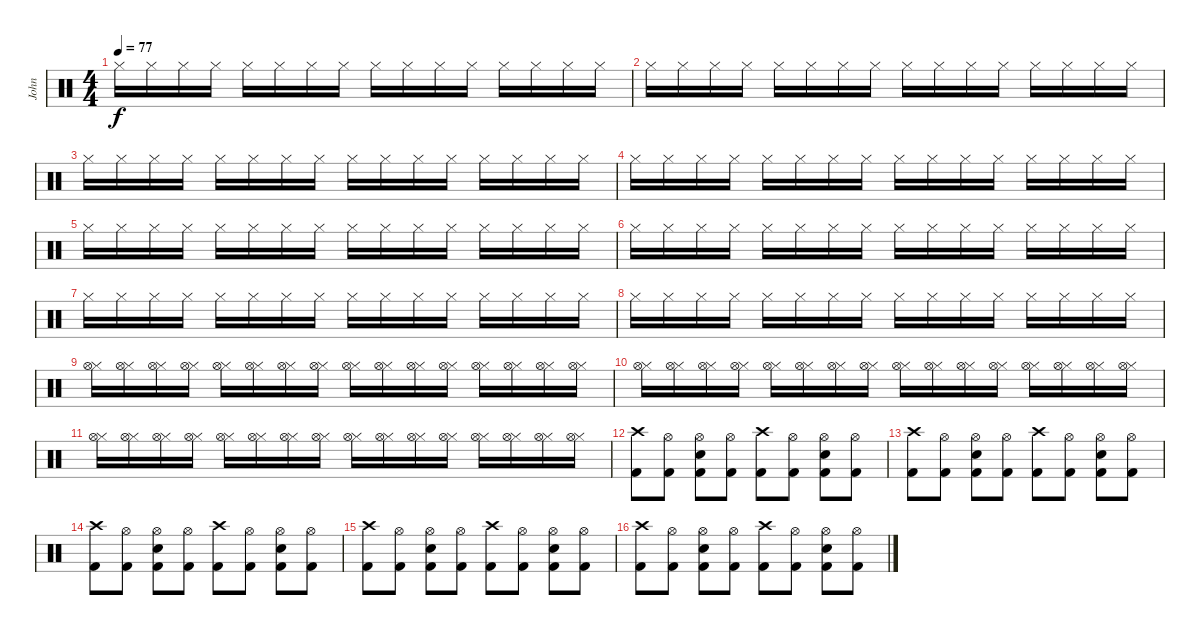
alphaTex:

\track ("John" "John") {instrument percussion}
\staff {score}
\articulation defaults
\ts (4 4)
\tempo 77
\clef neutral
\ks c "Hi-Hat (closed)".16{dy f} "Hi-Hat (closed)".16 "Hi-Hat (closed)".16 "Hi-Hat (closed)".16 "Hi-Hat (closed)".16 "Hi-Hat (closed)".16 "Hi-Hat (closed)".16 "Hi-Hat (closed)".16 "Hi-Hat (closed)".16 "Hi-Hat (closed)".16 "Hi-Hat (closed)".16 "Hi-Hat (closed)".16 "Hi-Hat (closed)".16 "Hi-Hat (closed)".16 "Hi-Hat (closed)".16 "Hi-Hat (closed)".16
|
"Hi-Hat (closed)".16 "Hi-Hat (closed)".16 "Hi-Hat (closed)".16 "Hi-Hat (closed)".16 "Hi-Hat (closed)".16 "Hi-Hat (closed)".16 "Hi-Hat (closed)".16 "Hi-Hat (closed)".16 "Hi-Hat (closed)".16 "Hi-Hat (closed)".16 "Hi-Hat (closed)".16 "Hi-Hat (closed)".16 "Hi-Hat (closed)".16 "Hi-Hat (closed)".16 "Hi-Hat (closed)".16 "Hi-Hat (closed)".16 |
"Hi-Hat (closed)".16 "Hi-Hat (closed)".16 "Hi-Hat (closed)".16 "Hi-Hat (closed)".16 "Hi-Hat (closed)".16 "Hi-Hat (closed)".16 "Hi-Hat (closed)".16 "Hi-Hat (closed)".16 "Hi-Hat (closed)".16 "Hi-Hat (closed)".16 "Hi-Hat (closed)".16 "Hi-Hat (closed)".16 "Hi-Hat (closed)".16 "Hi-Hat (closed)".16 "Hi-Hat (closed)".16 "Hi-Hat (closed)".16 |
"Hi-Hat (closed)".16 "Hi-Hat (closed)".16 "Hi-Hat (closed)".16 "Hi-Hat (closed)".16 "Hi-Hat (closed)".16 "Hi-Hat (closed)".16 "Hi-Hat (closed)".16 "Hi-Hat (closed)".16 "Hi-Hat (closed)".16 "Hi-Hat (closed)".16 "Hi-Hat (closed)".16 "Hi-Hat (closed)".16 "Hi-Hat (closed)".16 "Hi-Hat (closed)".16 "Hi-Hat (closed)".16 "Hi-Hat (closed)".16 |
"Hi-Hat (closed)".16 "Hi-Hat (closed)".16 "Hi-Hat (closed)".16 "Hi-Hat (closed)".16 "Hi-Hat (closed)".16 "Hi-Hat (closed)".16 "Hi-Hat (closed)".16 "Hi-Hat (closed)".16 "Hi-Hat (closed)".16 "Hi-Hat (closed)".16 "Hi-Hat (closed)".16 "Hi-Hat (closed)".16 "Hi-Hat (closed)".16 "Hi-Hat (closed)".16 "Hi-Hat (closed)".16 "Hi-Hat (closed)".16 |
"Hi-Hat (closed)".16 "Hi-Hat (closed)".16 "Hi-Hat (closed)".16 "Hi-Hat (closed)".16 "Hi-Hat (closed)".16 "Hi-Hat (closed)".16 "Hi-Hat (closed)".16 "Hi-Hat (closed)".16 "Hi-Hat (closed)".16 "Hi-Hat (closed)".16 "Hi-Hat (closed)".16 "Hi-Hat (closed)".16 "Hi-Hat (closed)".16 "Hi-Hat (closed)".16 "Hi-Hat (closed)".16 "Hi-Hat (closed)".16 |
"Hi-Hat (closed)".16 "Hi-Hat (closed)".16 "Hi-Hat (closed)".16 "Hi-Hat (closed)".16 "Hi-Hat (closed)".16 "Hi-Hat (closed)".16 "Hi-Hat (closed)".16 "Hi-Hat (closed)".16 "Hi-Hat (closed)".16 "Hi-Hat (closed)".16 "Hi-Hat (closed)".16 "Hi-Hat (closed)".16 "Hi-Hat (closed)".16 "Hi-Hat (closed)".16 "Hi-Hat (closed)".16 "Hi-Hat (closed)".16 |
"Hi-Hat (closed)".16 "Hi-Hat (closed)".16 "Hi-Hat (closed)".16 "Hi-Hat (closed)".16 "Hi-Hat (closed)".16 "Hi-Hat (closed)".16 "Hi-Hat (closed)".16 "Hi-Hat (closed)".16 "Hi-Hat (closed)".16 "Hi-Hat (closed)".16 "Hi-Hat (closed)".16 "Hi-Hat (closed)".16 "Hi-Hat (closed)".16 "Hi-Hat (closed)".16 "Hi-Hat (closed)".16 "Hi-Hat (closed)".16 |
("Hi-Hat (closed)" "Hi-Hat (open)").16 ("Hi-Hat (closed)" "Hi-Hat (open)").16 ("Hi-Hat (closed)" "Hi-Hat (open)").16 ("Hi-Hat (closed)" "Hi-Hat (open)").16 ("Hi-Hat (closed)" "Hi-Hat (open)").16 ("Hi-Hat (closed)" "Hi-Hat (open)").16 ("Hi-Hat (closed)" "Hi-Hat (open)").16 ("Hi-Hat (closed)" "Hi-Hat (open)").16 ("Hi-Hat (closed)" "Hi-Hat (open)").16 ("Hi-Hat (closed)" "Hi-Hat (open)").16 ("Hi-Hat (closed)" "Hi-Hat (open)").16 ("Hi-Hat (closed)" "Hi-Hat (open)").16 ("Hi-Hat (closed)" "Hi-Hat (open)").16 ("Hi-Hat (closed)" "Hi-Hat (open)").16 ("Hi-Hat (closed)" "Hi-Hat (open)").16 ("Hi-Hat (closed)" "Hi-Hat (open)").16 |
("Hi-Hat (closed)" "Hi-Hat (open)").16 ("Hi-Hat (closed)" "Hi-Hat (open)").16 ("Hi-Hat (closed)" "Hi-Hat (open)").16 ("Hi-Hat (closed)" "Hi-Hat (open)").16 ("Hi-Hat (closed)" "Hi-Hat (open)").16 ("Hi-Hat (closed)" "Hi-Hat (open)").16 ("Hi-Hat (closed)" "Hi-Hat (open)").16 ("Hi-Hat (closed)" "Hi-Hat (open)").16 ("Hi-Hat (closed)" "Hi-Hat (open)").16 ("Hi-Hat (closed)" "Hi-Hat (open)").16 ("Hi-Hat (closed)" "Hi-Hat (open)").16 ("Hi-Hat (closed)" "Hi-Hat (open)").16 ("Hi-Hat (closed)" "Hi-Hat (open)").16 ("Hi-Hat (closed)" "Hi-Hat (open)").16 ("Hi-Hat (closed)" "Hi-Hat (open)").16 ("Hi-Hat (closed)" "Hi-Hat (open)").16 |
("Hi-Hat (closed)" "Hi-Hat (open)").16 ("Hi-Hat (closed)" "Hi-Hat (open)").16 ("Hi-Hat (closed)" "Hi-Hat (open)").16 ("Hi-Hat (closed)" "Hi-Hat (open)").16 ("Hi-Hat (closed)" "Hi-Hat (open)").16 ("Hi-Hat (closed)" "Hi-Hat (open)").16 ("Hi-Hat (closed)" "Hi-Hat (open)").16 ("Hi-Hat (closed)" "Hi-Hat (open)").16 ("Hi-Hat (closed)" "Hi-Hat (open)").16 ("Hi-Hat (closed)" "Hi-Hat (open)").16 ("Hi-Hat (closed)" "Hi-Hat (open)").16 ("Hi-Hat (closed)" "Hi-Hat (open)").16 ("Hi-Hat (closed)" "Hi-Hat (open)").16 ("Hi-Hat (closed)" "Hi-Hat (open)").16 ("Hi-Hat (closed)" "Hi-Hat (open)").16 ("Hi-Hat (closed)" "Hi-Hat (open)").16 |
("Crash high (hit)" "Kick (hit) 2").8 ("Hi-Hat (open)" "Kick (hit) 2").8 ("Hi-Hat (open)" "Kick (hit) 2" "Electric Snare (hit)").8 ("Hi-Hat (open)" "Kick (hit) 2").8 ("Crash high (hit)" "Kick (hit) 2").8 ("Hi-Hat (open)" "Kick (hit) 2").8 ("Hi-Hat (open)" "Kick (hit) 2" "Electric Snare (hit)").8 ("Hi-Hat (open)" "Kick (hit) 2").8 |
("Crash high (hit)" "Kick (hit) 2").8 ("Hi-Hat (open)" "Kick (hit) 2").8 ("Hi-Hat (open)" "Kick (hit) 2" "Electric Snare (hit)").8 ("Hi-Hat (open)" "Kick (hit) 2").8 ("Crash high (hit)" "Kick (hit) 2").8 ("Hi-Hat (open)" "Kick (hit) 2").8 ("Hi-Hat (open)" "Kick (hit) 2" "Electric Snare (hit)").8 ("Hi-Hat (open)" "Kick (hit) 2").8 |
("Crash high (hit)" "Kick (hit) 2").8 ("Hi-Hat (open)" "Kick (hit) 2").8 ("Hi-Hat (open)" "Kick (hit) 2" "Electric Snare (hit)").8 ("Hi-Hat (open)" "Kick (hit) 2").8 ("Crash high (hit)" "Kick (hit) 2").8 ("Hi-Hat (open)" "Kick (hit) 2").8 ("Hi-Hat (open)" "Kick (hit) 2" "Electric Snare (hit)").8 ("Hi-Hat (open)" "Kick (hit) 2").8 |
("Crash high (hit)" "Kick (hit) 2").8 ("Hi-Hat (open)" "Kick (hit) 2").8 ("Hi-Hat (open)" "Kick (hit) 2" "Electric Snare (hit)").8 ("Hi-Hat (open)" "Kick (hit) 2").8 ("Crash high (hit)" "Kick (hit) 2").8 ("Hi-Hat (open)" "Kick (hit) 2").8 ("Hi-Hat (open)" "Kick (hit) 2" "Electric Snare (hit)").8 ("Hi-Hat (open)" "Kick (hit) 2").8 |
("Crash high (hit)" "Kick (hit) 2").8 ("Hi-Hat (open)" "Kick (hit) 2").8 ("Hi-Hat (open)" "Kick (hit) 2" "Electric Snare (hit)").8 ("Hi-Hat (open)" "Kick (hit) 2").8 ("Crash high (hit)" "Kick (hit) 2").8 ("Hi-Hat (open)" "Kick (hit) 2").8 ("Hi-Hat (open)" "Kick (hit) 2" "Electric Snare (hit)").8 ("Hi-Hat (open)" "Kick (hit) 2").8
